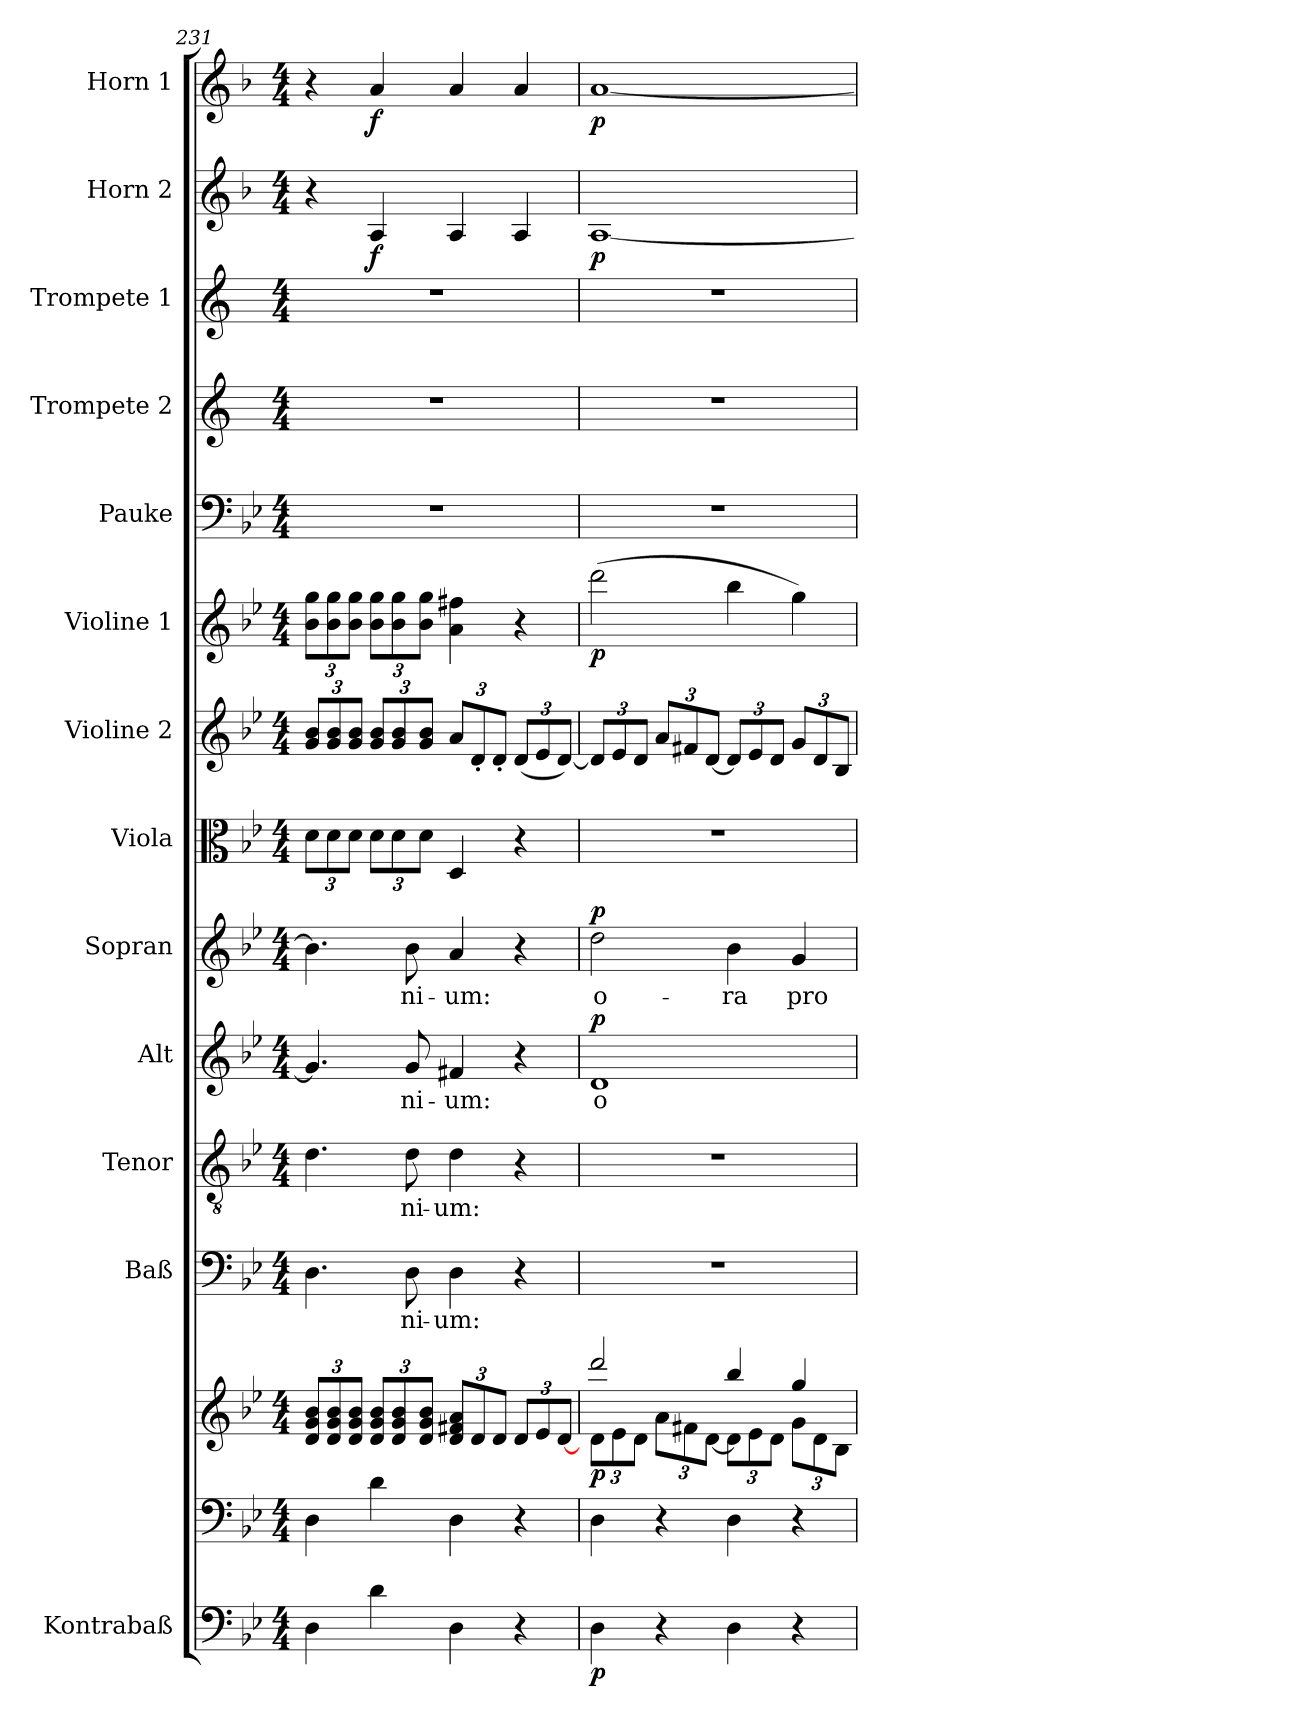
**kern	**dynam	**kern	**kern	**dynam	**kern	**text	**kern	**text	**kern	**text	**dynam	**kern	**text	**dynam	**kern	**kern	**kern	**dynam	**kern	**kern	**kern	**kern	**dynam	**kern	**dynam
*part14	*part14	*part13	*part13	*part13	*part12	*part12	*part11	*part11	*part10	*part10	*part10	*part9	*part9	*part9	*part8	*part7	*part6	*part6	*part5	*part4	*part3	*part2	*part2	*part1	*part1
*staff15	*staff15	*staff14	*staff13	*staff13/14	*staff12	*staff12	*staff11	*staff11	*staff10	*staff10	*staff10	*staff9	*staff9	*staff9	*staff8	*staff7	*staff6	*staff6	*staff5	*staff4	*staff3	*staff2	*staff2	*staff1	*staff1
*I"Kontrabaß	*	*	*	*	*I"Baß	*	*I"Tenor	*	*I"Alt	*	*	*I"Sopran	*	*	*I"Viola	*I"Violine 2	*I"Violine 1	*	*I"Pauke	*I"Trompete 2	*I"Trompete 1	*I"Horn 2	*	*I"Horn 1	*
*I'Kb.	*	*	*	*	*	*	*	*	*	*	*	*	*	*	*I'Vla.	*I'Vl. 2	*I'Vl. 1	*	*	*I'Tr. 2	*I'Tr. 1	*I'Hr. 2	*	*I'Hr. 1	*
*clefF4	*	*clefF4	*clefG2	*	*clefF4	*	*clefGv2	*	*clefG2	*	*	*clefG2	*	*	*clefC3	*clefG2	*clefG2	*	*clefF4	*clefG2	*clefG2	*clefG2	*	*clefG2	*
*ITrd7c12	*	*	*	*	*	*	*	*	*	*	*	*	*	*	*	*	*	*	*	*ITrd1c2	*ITrd1c2	*ITrd4c7	*	*ITrd4c7	*
*k[b-e-]	*	*k[b-e-]	*k[b-e-]	*	*k[b-e-]	*	*k[b-e-]	*	*k[b-e-]	*	*	*k[b-e-]	*	*	*k[b-e-]	*k[b-e-]	*k[b-e-]	*	*k[b-e-]	*k[b-e-]	*k[b-e-]	*k[b-e-]	*	*k[b-e-]	*
*B-:	*	*B-:	*B-:	*	*B-:	*	*B-:	*	*B-:	*	*	*B-:	*	*	*B-:	*B-:	*B-:	*	*B-:	*B-:	*B-:	*B-:	*	*B-:	*
*M4/4	*	*M4/4	*M4/4	*	*M4/4	*	*M4/4	*	*M4/4	*	*	*M4/4	*	*	*M4/4	*M4/4	*M4/4	*	*M4/4	*M4/4	*M4/4	*M4/4	*	*M4/4	*
*	*	*	*Xbrackettup	*	*	*	*	*	*	*	*	*	*	*	*Xbrackettup	*Xbrackettup	*Xbrackettup	*	*	*	*	*	*	*	*
=231	=231	=231	=231	=231	=231	=231	=231	=231	=231	=231	=231	=231	=231	=231	=231	=231	=231	=231	=231	=231	=231	=231	=231	=231	=231
4DD\	.	4D\	12d/ 12g/ 12b-/L	.	4.D\	.	4.d\	.	4.g/]	.	.	4.b-\]	.	.	12d\L	12g/ 12b-/L	12b-\ 12gg\L	.	1r	1r	1r	4r	.	4r	.
.	.	.	12d/ 12g/ 12b-/	.	.	.	.	.	.	.	.	.	.	.	12d\	12g/ 12b-/	12b-\ 12gg\	.	.	.	.	.	.	.	.
.	.	.	12d/ 12g/ 12b-/J	.	.	.	.	.	.	.	.	.	.	.	12d\J	12g/ 12b-/J	12b-\ 12gg\J	.	.	.	.	.	.	.	.
!	!	!	!	!	!	!	!	!	!	!	!	!	!	!	!	!	!	!	!	!	!	!	!LO:DY:b	!	!LO:DY:b
4D\	.	4d\	12d/ 12g/ 12b-/L	.	.	.	.	.	.	.	.	.	.	.	12d\L	12g/ 12b-/L	12b-\ 12gg\L	.	.	.	.	4D/	f	4d/	f
.	.	.	12d/ 12g/ 12b-/	.	.	.	.	.	.	.	.	.	.	.	12d\	12g/ 12b-/	12b-\ 12gg\	.	.	.	.	.	.	.	.
!	!	!	!	!	!	!LO:LY:b	!	!LO:LY:b	!	!LO:LY:b	!	!	!LO:LY:b	!	!	!	!	!	!	!	!	!	!	!	!
.	.	.	.	.	8D\	-ni-	8d\	-ni-	8g/	-ni-	.	8b-\	-ni-	.	.	.	.	.	.	.	.	.	.	.	.
.	.	.	12d/ 12g/ 12b-/J	.	.	.	.	.	.	.	.	.	.	.	12d\J	12g/ 12b-/J	12b-\ 12gg\J	.	.	.	.	.	.	.	.
!	!	!	!	!	!	!LO:LY:b	!	!LO:LY:b	!	!LO:LY:b	!	!	!LO:LY:b	!	!	!	!	!	!	!	!	!	!	!	!
4DD\	.	4D\	12d/ 12f#X/ 12a/L	.	4D\	-um:	4d\	-um:	4f#X/	-um:	.	4a/	-um:	.	4D/	12a/L	4a\ 4ff#X\	.	.	.	.	4D/	.	4d/	.
.	.	.	12d/	.	.	.	.	.	.	.	.	.	.	.	.	12d'</	.	.	.	.	.	.	.	.	.
.	.	.	12d/J	.	.	.	.	.	.	.	.	.	.	.	.	12d'</J	.	.	.	.	.	.	.	.	.
4r	.	4r	12d/L	.	4r	.	4r	.	4r	.	.	4r	.	.	4r	(<12d/L	4r	.	.	.	.	4D/	.	4d/	.
.	.	.	12e-/	.	.	.	.	.	.	.	.	.	.	.	.	12e-/	.	.	.	.	.	.	.	.	.
.	.	.	[12d/J	.	.	.	.	.	.	.	.	.	.	.	.	[12d/J)	.	.	.	.	.	.	.	.	.
=232	=232	=232	=232	=232	=232	=232	=232	=232	=232	=232	=232	=232	=232	=232	=232	=232	=232	=232	=232	=232	=232	=232	=232	=232	=232
*	*	*	*^	*	*	*	*	*	*	*	*	*	*	*	*	*	*	*	*	*	*	*	*	*	*
!	!LO:DY:b	!	!	!	!LO:DY:b	!	!	!	!	!	!LO:LY:b	!LO:DY:a	!	!LO:LY:b	!LO:DY:a	!	!	!	!LO:DY:b	!	!	!	!	!LO:DY:b	!	!LO:DY:b
4DD\	p	4D\	2ddd/	12d\L	p	1r	.	1r	.	1d	o-	p	2dd\	o-	p	1r	12d/L]	(>2ddd\	p	1r	1r	1r	[1D	p	[1d	p
.	.	.	.	12e-\	.	.	.	.	.	.	.	.	.	.	.	.	12e-/	.	.	.	.	.	.	.	.	.
.	.	.	.	12d\J	.	.	.	.	.	.	.	.	.	.	.	.	12d/J	.	.	.	.	.	.	.	.	.
4r	.	4r	.	12a\L	.	.	.	.	.	.	.	.	.	.	.	.	12a/L	.	.	.	.	.	.	.	.	.
.	.	.	.	12f#X\	.	.	.	.	.	.	.	.	.	.	.	.	12f#X/	.	.	.	.	.	.	.	.	.
.	.	.	.	[<12d\J	.	.	.	.	.	.	.	.	.	.	.	.	[12d/J	.	.	.	.	.	.	.	.	.
!	!	!	!	!	!	!	!	!	!	!	!	!	!	!LO:LY:b	!	!	!	!	!	!	!	!	!	!	!	!
4DD\	.	4D\	4bb-/	12d\L]	.	.	.	.	.	.	.	.	4b-\	-ra	.	.	12d/L]	4bb-\	.	.	.	.	.	.	.	.
.	.	.	.	12e-\	.	.	.	.	.	.	.	.	.	.	.	.	12e-/	.	.	.	.	.	.	.	.	.
.	.	.	.	12d\J	.	.	.	.	.	.	.	.	.	.	.	.	12d/J	.	.	.	.	.	.	.	.	.
!	!	!	!	!	!	!	!	!	!	!	!	!	!	!LO:LY:b	!	!	!	!	!	!	!	!	!	!	!	!
4r	.	4r	4gg/	12g\L	.	.	.	.	.	.	.	.	4g/	pro	.	.	12g/L	4gg\)	.	.	.	.	.	.	.	.
.	.	.	.	12d\	.	.	.	.	.	.	.	.	.	.	.	.	12d/	.	.	.	.	.	.	.	.	.
.	.	.	.	12B-\J	.	.	.	.	.	.	.	.	.	.	.	.	12B-/J	.	.	.	.	.	.	.	.	.
*	*	*	*v	*v	*	*	*	*	*	*	*	*	*	*	*	*	*	*	*	*	*	*	*	*	*	*
=	=	=	=	=	=	=	=	=	=	=	=	=	=	=	=	=	=	=	=	=	=	=	=	=	=
*-	*-	*-	*-	*-	*-	*-	*-	*-	*-	*-	*-	*-	*-	*-	*-	*-	*-	*-	*-	*-	*-	*-	*-	*-	*-
